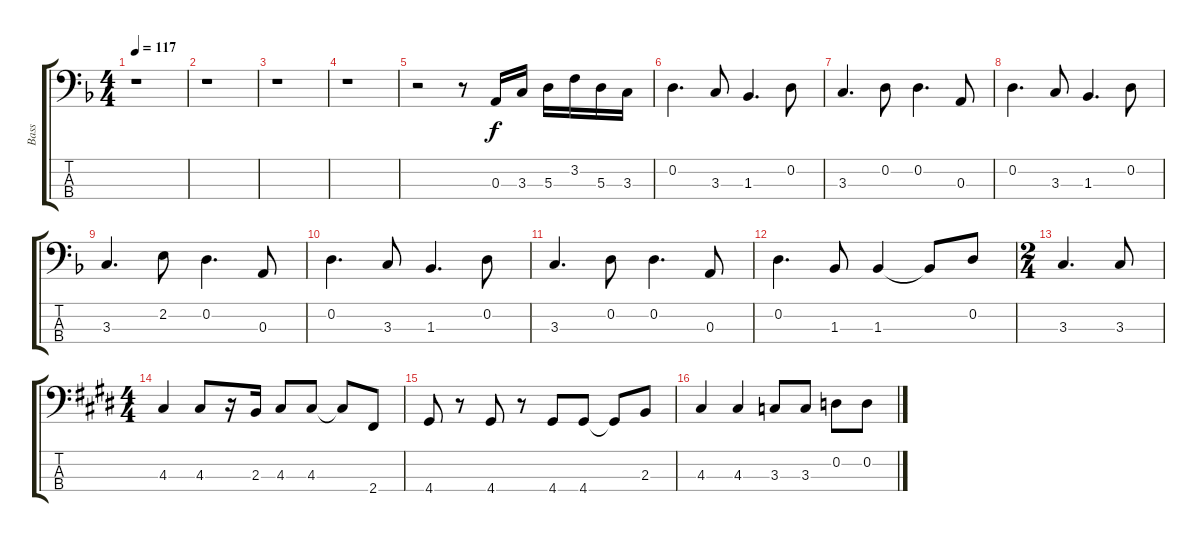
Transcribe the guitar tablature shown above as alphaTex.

\track ("Bass" "Bass") {instrument electricbassfinger}
\staff {score tabs}
\tuning (G2 D2 A1 E1) {hide}
\ts (4 4)
\tempo 117
\clef f4
\ks f
r.1{dy f instrument electricbassfinger} |
r.1 |
r.1 |
r.1 |
r.2 r.8 0.3.16 3.3.16 5.3.16 3.2.16 5.3.16 3.3.16 |
0.2.4{d} 3.3.8 1.3.4{d} 0.2.8 |
3.3.4{d} 0.2.8 0.2.4{d} 0.3.8 |
0.2.4{d} 3.3.8 1.3.4{d} 0.2.8 |
3.3.4{d} 2.2.8 0.2.4{d} 0.3.8 |
0.2.4{d} 3.3.8 1.3.4{d} 0.2.8 |
3.3.4{d} 0.2.8 0.2.4{d} 0.3.8 |
0.2.4{d} 1.3.8 1.3.4 1.3{t}.8 0.2.8 |
\ts (2 4)
3.3.4{d} 3.3.8 |
\ts (4 4)
\ks e
4.3.4 4.3.8 r.16 2.3.16 4.3.8 4.3.8 4.3{t}.8 2.4.8 |
4.4.8 r.8 4.4.8 r.8 4.4.8 4.4.8 4.4{t}.8 2.3.8 |
4.3.4 4.3.4 3.3.8 3.3.8 0.2.8 0.2.8
